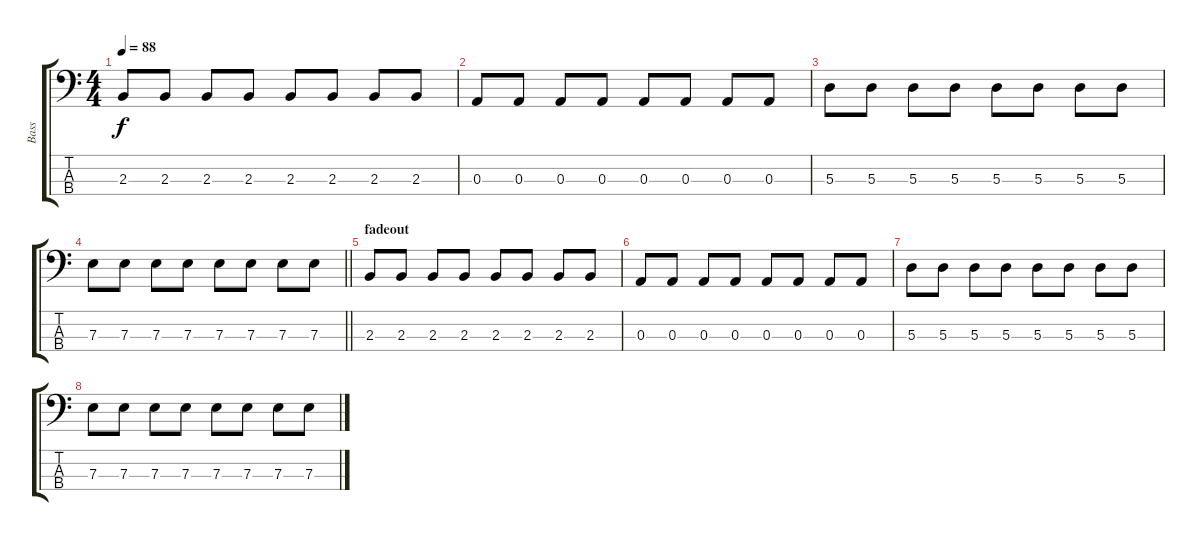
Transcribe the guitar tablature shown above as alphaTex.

\track ("Bass" "Bass") {instrument electricbassfinger}
\staff {score tabs}
\tuning (G2 D2 A1 D1) {hide}
\ts (4 4)
\tempo 88
\clef f4
\ks c
2.3.8{dy f} 2.3.8 2.3.8 2.3.8 2.3.8 2.3.8 2.3.8 2.3.8 |
0.3.8 0.3.8 0.3.8 0.3.8 0.3.8 0.3.8 0.3.8 0.3.8 |
5.3.8 5.3.8 5.3.8 5.3.8 5.3.8 5.3.8 5.3.8 5.3.8 |
\barLineRight lightlight
7.3.8 7.3.8 7.3.8 7.3.8 7.3.8 7.3.8 7.3.8 7.3.8 |
\section ("" "fadeout")
2.3.8{volume 0} 2.3.8 2.3.8 2.3.8 2.3.8 2.3.8 2.3.8 2.3.8 |
0.3.8 0.3.8 0.3.8 0.3.8 0.3.8 0.3.8 0.3.8 0.3.8 |
5.3.8 5.3.8 5.3.8 5.3.8 5.3.8 5.3.8 5.3.8 5.3.8 |
7.3.8 7.3.8 7.3.8 7.3.8 7.3.8 7.3.8 7.3.8 7.3.8
